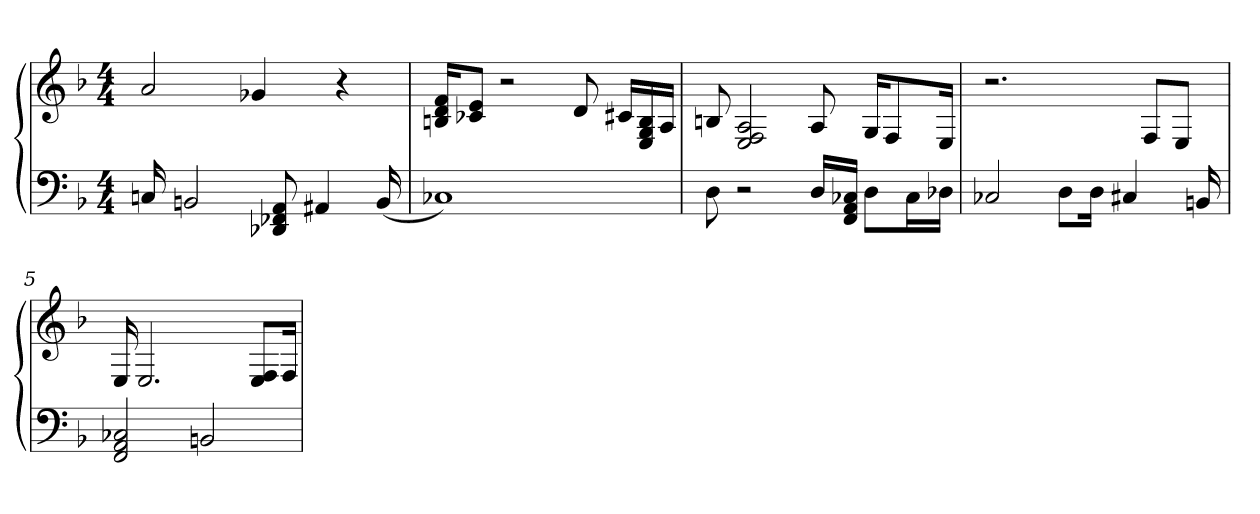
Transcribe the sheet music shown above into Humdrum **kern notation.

**kern	**kern
*part1	*part1
*staff2	*staff1
*clefF4	*clefG2
*k[b-]	*k[b-]
*M4/4	*M4/4
=1	=1
16Cn	2a
2BBn	.
.	4g-X
8DD-X 8FF-X 8AA	.
4AA#X	.
.	4r
(16BB	.
=2	=2
1C-X)	16Bn/ 16d/ 16f/KL
.	8c-X/ 8e/J
.	2r
.	8d
.	16c#X/LL
.	16E/ 16G/ 16B/
.	16A/JJ
=3	=3
8D	8Bn
2r	2E 2F 2A
16D/LL	8A
16FF/ 16AA/ 16C-X/JJ	.
8D\L	16G/KL
.	8F/
16C-\L	.
16D-X\JJ	16E/Jk
=4	=4
2C-X	2.r
8D\L	.
16D\Jk	.
4C#X	.
.	8F/L
.	8E/J
16BBn	.
=5	=5
2FF 2AA 2C-X	16E
.	2.E
2BBn	.
.	8E/ 8F/L
.	16F/Jk
=	=
*-	*-
